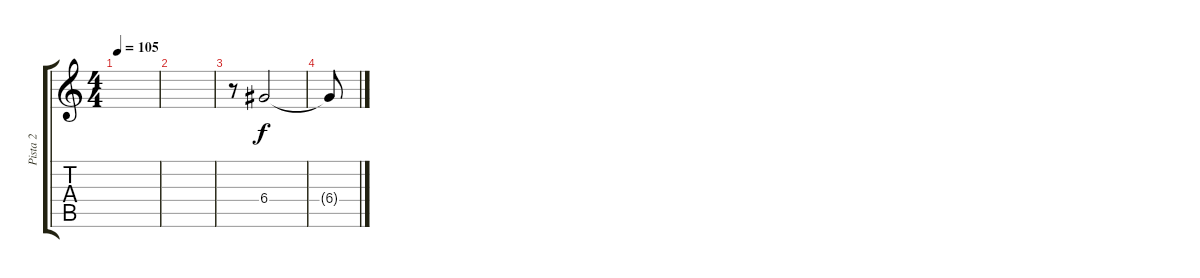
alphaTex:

\track ("Pista 2" "Pista 2") {instrument distortionguitar}
\staff {score tabs}
\tuning (E4 B3 G3 D3 A2 E2) {hide}
\ts (4 4)
\tempo 105
\clef g2
\ks c
|
|
r.8{volume 14 instrument overdrivenguitar} 6.4.2 |
6.4{t}.8
